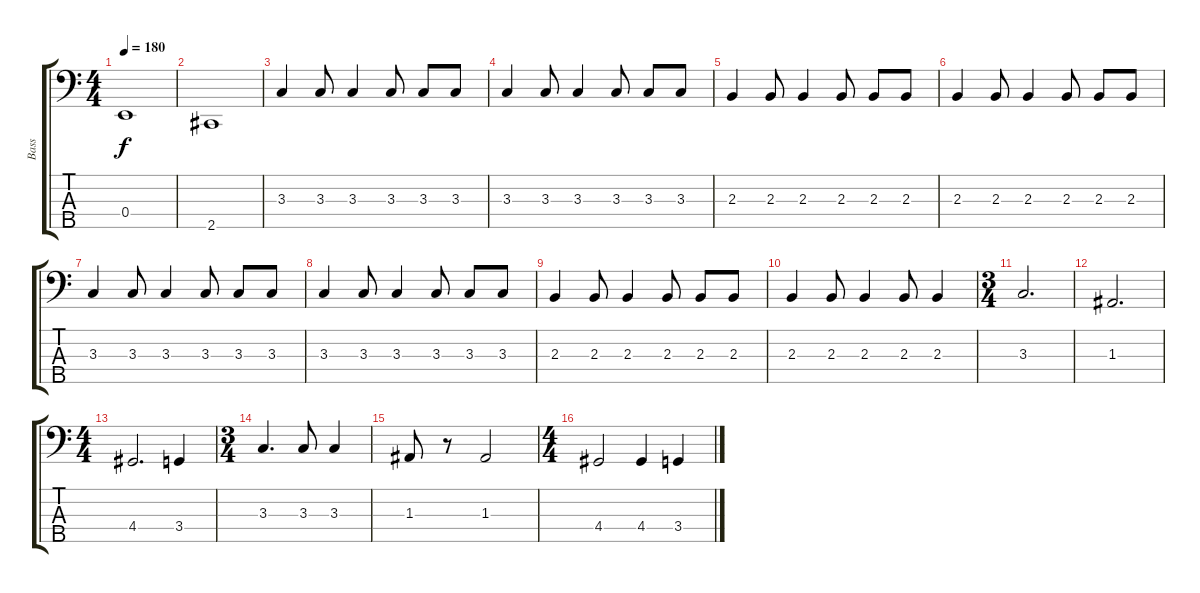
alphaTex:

\track ("Bass" "Bass") {instrument slapbass2}
\staff {score tabs}
\tuning (G2 D2 A1 E1 B0) {hide}
\ts (4 4)
\tempo 180
\clef f4
\ks c
0.4.1{dy f} |
2.5.1 |
3.3.4 3.3.8 3.3.4 3.3.8 3.3.8 3.3.8 |
3.3.4 3.3.8 3.3.4 3.3.8 3.3.8 3.3.8 |
2.3.4 2.3.8 2.3.4 2.3.8 2.3.8 2.3.8 |
2.3.4 2.3.8 2.3.4 2.3.8 2.3.8 2.3.8 |
3.3.4 3.3.8 3.3.4 3.3.8 3.3.8 3.3.8 |
3.3.4 3.3.8 3.3.4 3.3.8 3.3.8 3.3.8 |
2.3.4 2.3.8 2.3.4 2.3.8 2.3.8 2.3.8 |
2.3.4 2.3.8 2.3.4 2.3.8 2.3.4 |
\ts (3 4)
3.3.2{d} |
1.3.2{d} |
\ts (4 4)
4.4.2{d} 3.4.4 |
\ts (3 4)
3.3.4{d} 3.3.8 3.3.4 |
1.3.8 r.8 1.3.2 |
\ts (4 4)
4.4.2 4.4.4 3.4.4
